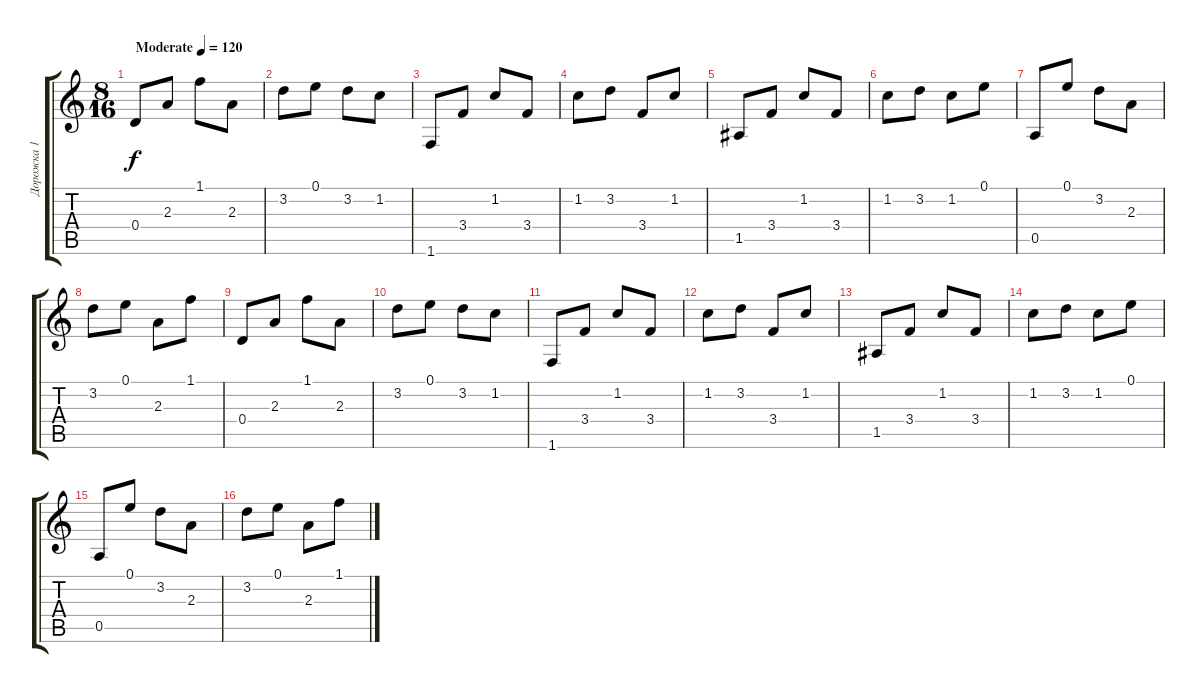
\track ("Дорожка 1" "Дорожка 1") {instrument electricguitarjazz}
\staff {score tabs}
\tuning (E4 B3 G3 D3 A2 E2) {hide}
\ts (8 16)
\tempo (120 "Moderate")
\clef g2
\ks c
0.4.8{dy f instrument electricguitarjazz} 2.3.8 1.1.8 2.3.8 |
3.2.8 0.1.8 3.2.8 1.2.8 |
1.6.8 3.4.8 1.2.8 3.4.8 |
1.2.8 3.2.8 3.4.8 1.2.8 |
1.5.8 3.4.8 1.2.8 3.4.8 |
1.2.8 3.2.8 1.2.8 0.1.8 |
0.5.8 0.1.8 3.2.8 2.3.8 |
3.2.8 0.1.8 2.3.8 1.1.8 |
0.4.8 2.3.8 1.1.8 2.3.8 |
3.2.8 0.1.8 3.2.8 1.2.8 |
1.6.8 3.4.8 1.2.8 3.4.8 |
1.2.8 3.2.8 3.4.8 1.2.8 |
1.5.8 3.4.8 1.2.8 3.4.8 |
1.2.8 3.2.8 1.2.8 0.1.8 |
0.5.8 0.1.8 3.2.8 2.3.8 |
3.2.8 0.1.8 2.3.8 1.1.8
